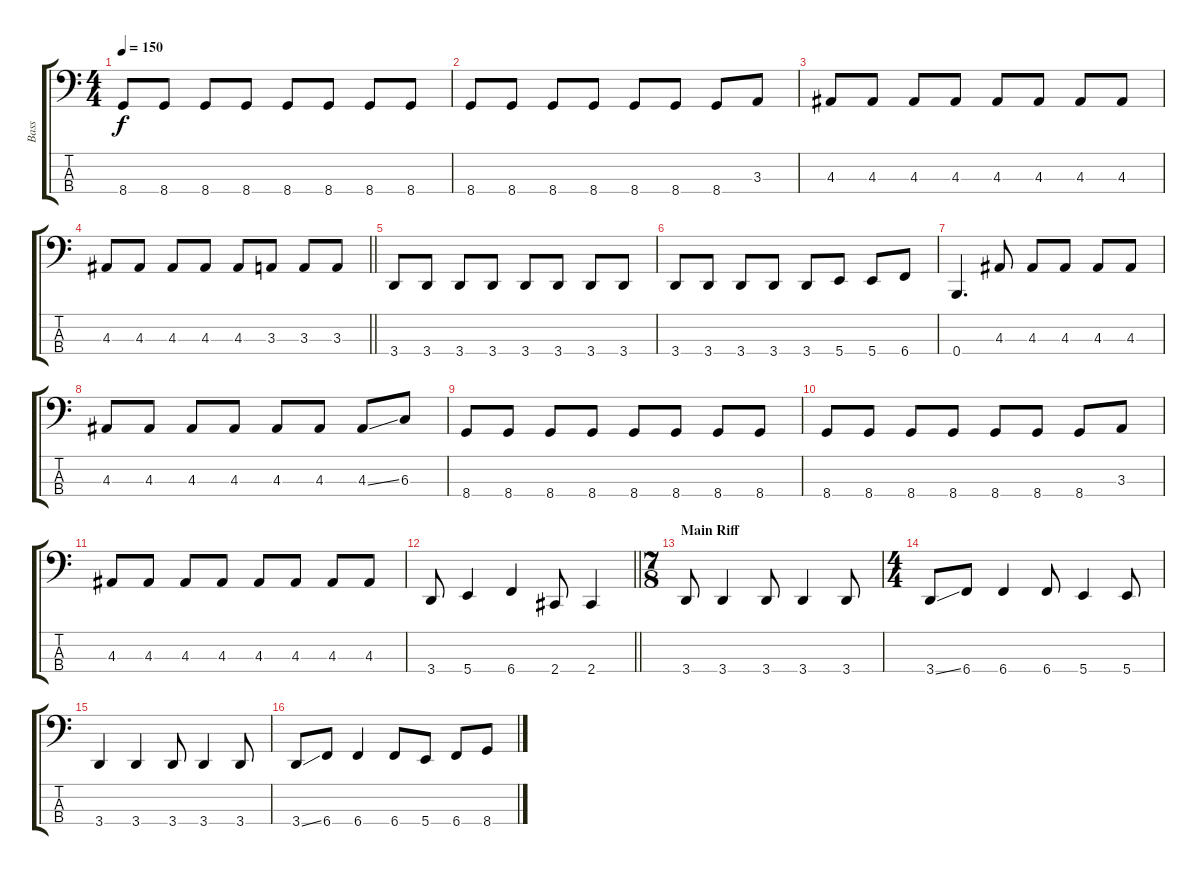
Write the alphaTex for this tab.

\track ("Bass" "Bass") {instrument electricbasspick}
\staff {score tabs}
\tuning (E2 B1 Gb1 B0) {hide}
\ts (4 4)
\tempo 150
\clef f4
\ks c
8.4.8{dy f} 8.4.8 8.4.8 8.4.8 8.4.8 8.4.8 8.4.8 8.4.8 |
8.4.8 8.4.8 8.4.8 8.4.8 8.4.8 8.4.8 8.4.8 3.3.8 |
4.3.8 4.3.8 4.3.8 4.3.8 4.3.8 4.3.8 4.3.8 4.3.8 |
\barLineRight lightlight
4.3.8 4.3.8 4.3.8 4.3.8 4.3.8 3.3.8 3.3.8 3.3.8 |
3.4.8 3.4.8 3.4.8 3.4.8 3.4.8 3.4.8 3.4.8 3.4.8 |
3.4.8 3.4.8 3.4.8 3.4.8 3.4.8 5.4.8 5.4.8 6.4.8 |
0.4.4{d} 4.3.8 4.3.8 4.3.8 4.3.8 4.3.8 |
4.3.8 4.3.8 4.3.8 4.3.8 4.3.8 4.3.8 4.3{ss}.8 6.3.8 |
8.4.8 8.4.8 8.4.8 8.4.8 8.4.8 8.4.8 8.4.8 8.4.8 |
8.4.8 8.4.8 8.4.8 8.4.8 8.4.8 8.4.8 8.4.8 3.3.8 |
4.3.8 4.3.8 4.3.8 4.3.8 4.3.8 4.3.8 4.3.8 4.3.8 |
\barLineRight lightlight
3.4.8 5.4.4 6.4.4 2.4.8 2.4.4 |
\ts (7 8)
\section ("" "Main Riff")
3.4.8 3.4.4 3.4.8 3.4.4 3.4.8 |
\ts (4 4)
3.4{ss}.8 6.4.8 6.4.4 6.4.8 5.4.4 5.4.8 |
3.4.4 3.4.4 3.4.8 3.4.4 3.4.8 |
3.4{ss}.8 6.4.8 6.4.4 6.4.8 5.4.8 6.4.8 8.4.8
